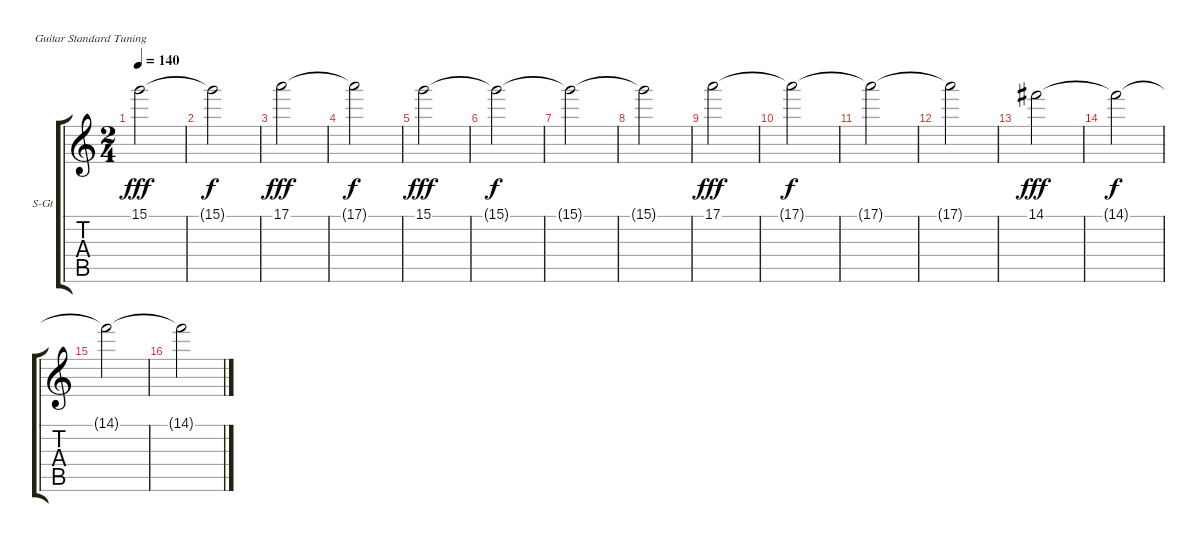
\bracketExtendMode groupsimilarinstruments
\firstSystemTrackNameOrientation horizontal
\otherSystemsTrackNameOrientation horizontal
\track ("Синтезатор" "S-Gt") {instrument stringensemble1}
\staff {score tabs}
\tuning (E4 B3 G3 D3 A2 E2)
\displaytranspose 12
\ts (2 4)
\tempo 140
\clef g2
\ks c
15.1.2{dy fff} |
15.1{t}.2{dy f} |
17.1.2{dy fff} |
17.1{t}.2{dy f} |
15.1.2{dy fff} |
15.1{t}.2{dy f} |
15.1{t}.2 |
15.1{t}.2 |
17.1.2{dy fff} |
17.1{t}.2{dy f} |
17.1{t}.2 |
17.1{t}.2 |
14.1.2{dy fff} |
14.1{t}.2{dy f} |
14.1{t}.2 |
14.1{t}.2
